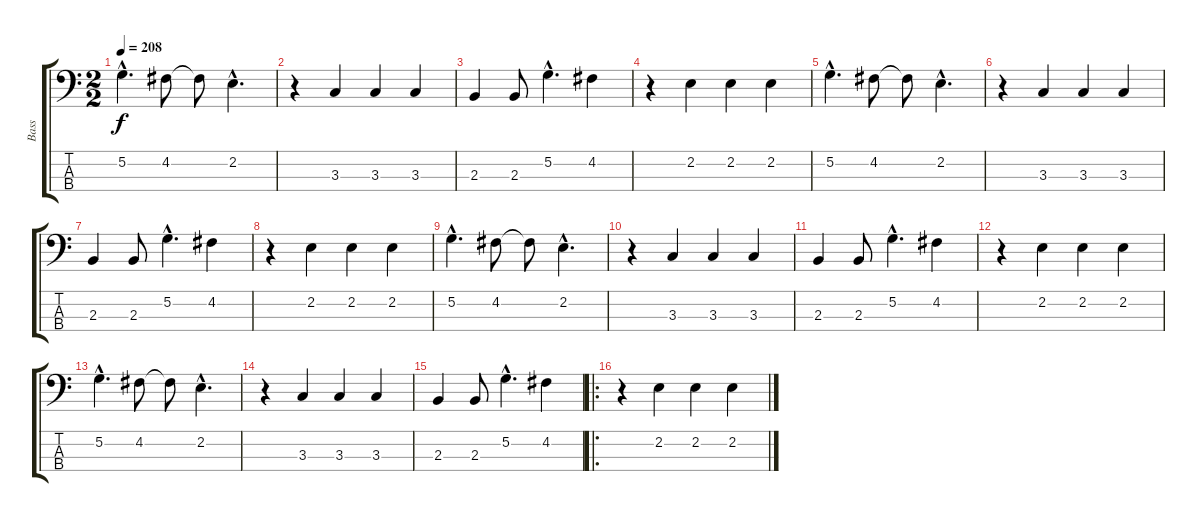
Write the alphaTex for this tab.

\track ("Bass" "Bass") {instrument electricbassfinger}
\staff {score tabs}
\tuning (G2 D2 A1 E1) {hide}
\ts (2 2)
\tempo 208
\clef f4
\ks c
5.2{hac}.4{d dy f} 4.2.8 4.2{t}.8 2.2{hac}.4{d} |
r.4 3.3.4 3.3.4 3.3.4 |
2.3.4 2.3.8 5.2{hac}.4{d} 4.2.4 |
r.4 2.2.4 2.2.4 2.2.4 |
5.2{hac}.4{d} 4.2.8 4.2{t}.8 2.2{hac}.4{d} |
r.4 3.3.4 3.3.4 3.3.4 |
2.3.4 2.3.8 5.2{hac}.4{d} 4.2.4 |
r.4 2.2.4 2.2.4 2.2.4 |
5.2{hac}.4{d} 4.2.8 4.2{t}.8 2.2{hac}.4{d} |
r.4 3.3.4 3.3.4 3.3.4 |
2.3.4 2.3.8 5.2{hac}.4{d} 4.2.4 |
r.4 2.2.4 2.2.4 2.2.4 |
5.2{hac}.4{d} 4.2.8 4.2{t}.8 2.2{hac}.4{d} |
r.4 3.3.4 3.3.4 3.3.4 |
2.3.4 2.3.8 5.2{hac}.4{d} 4.2.4 |
\ro
r.4 2.2.4 2.2.4 2.2.4
